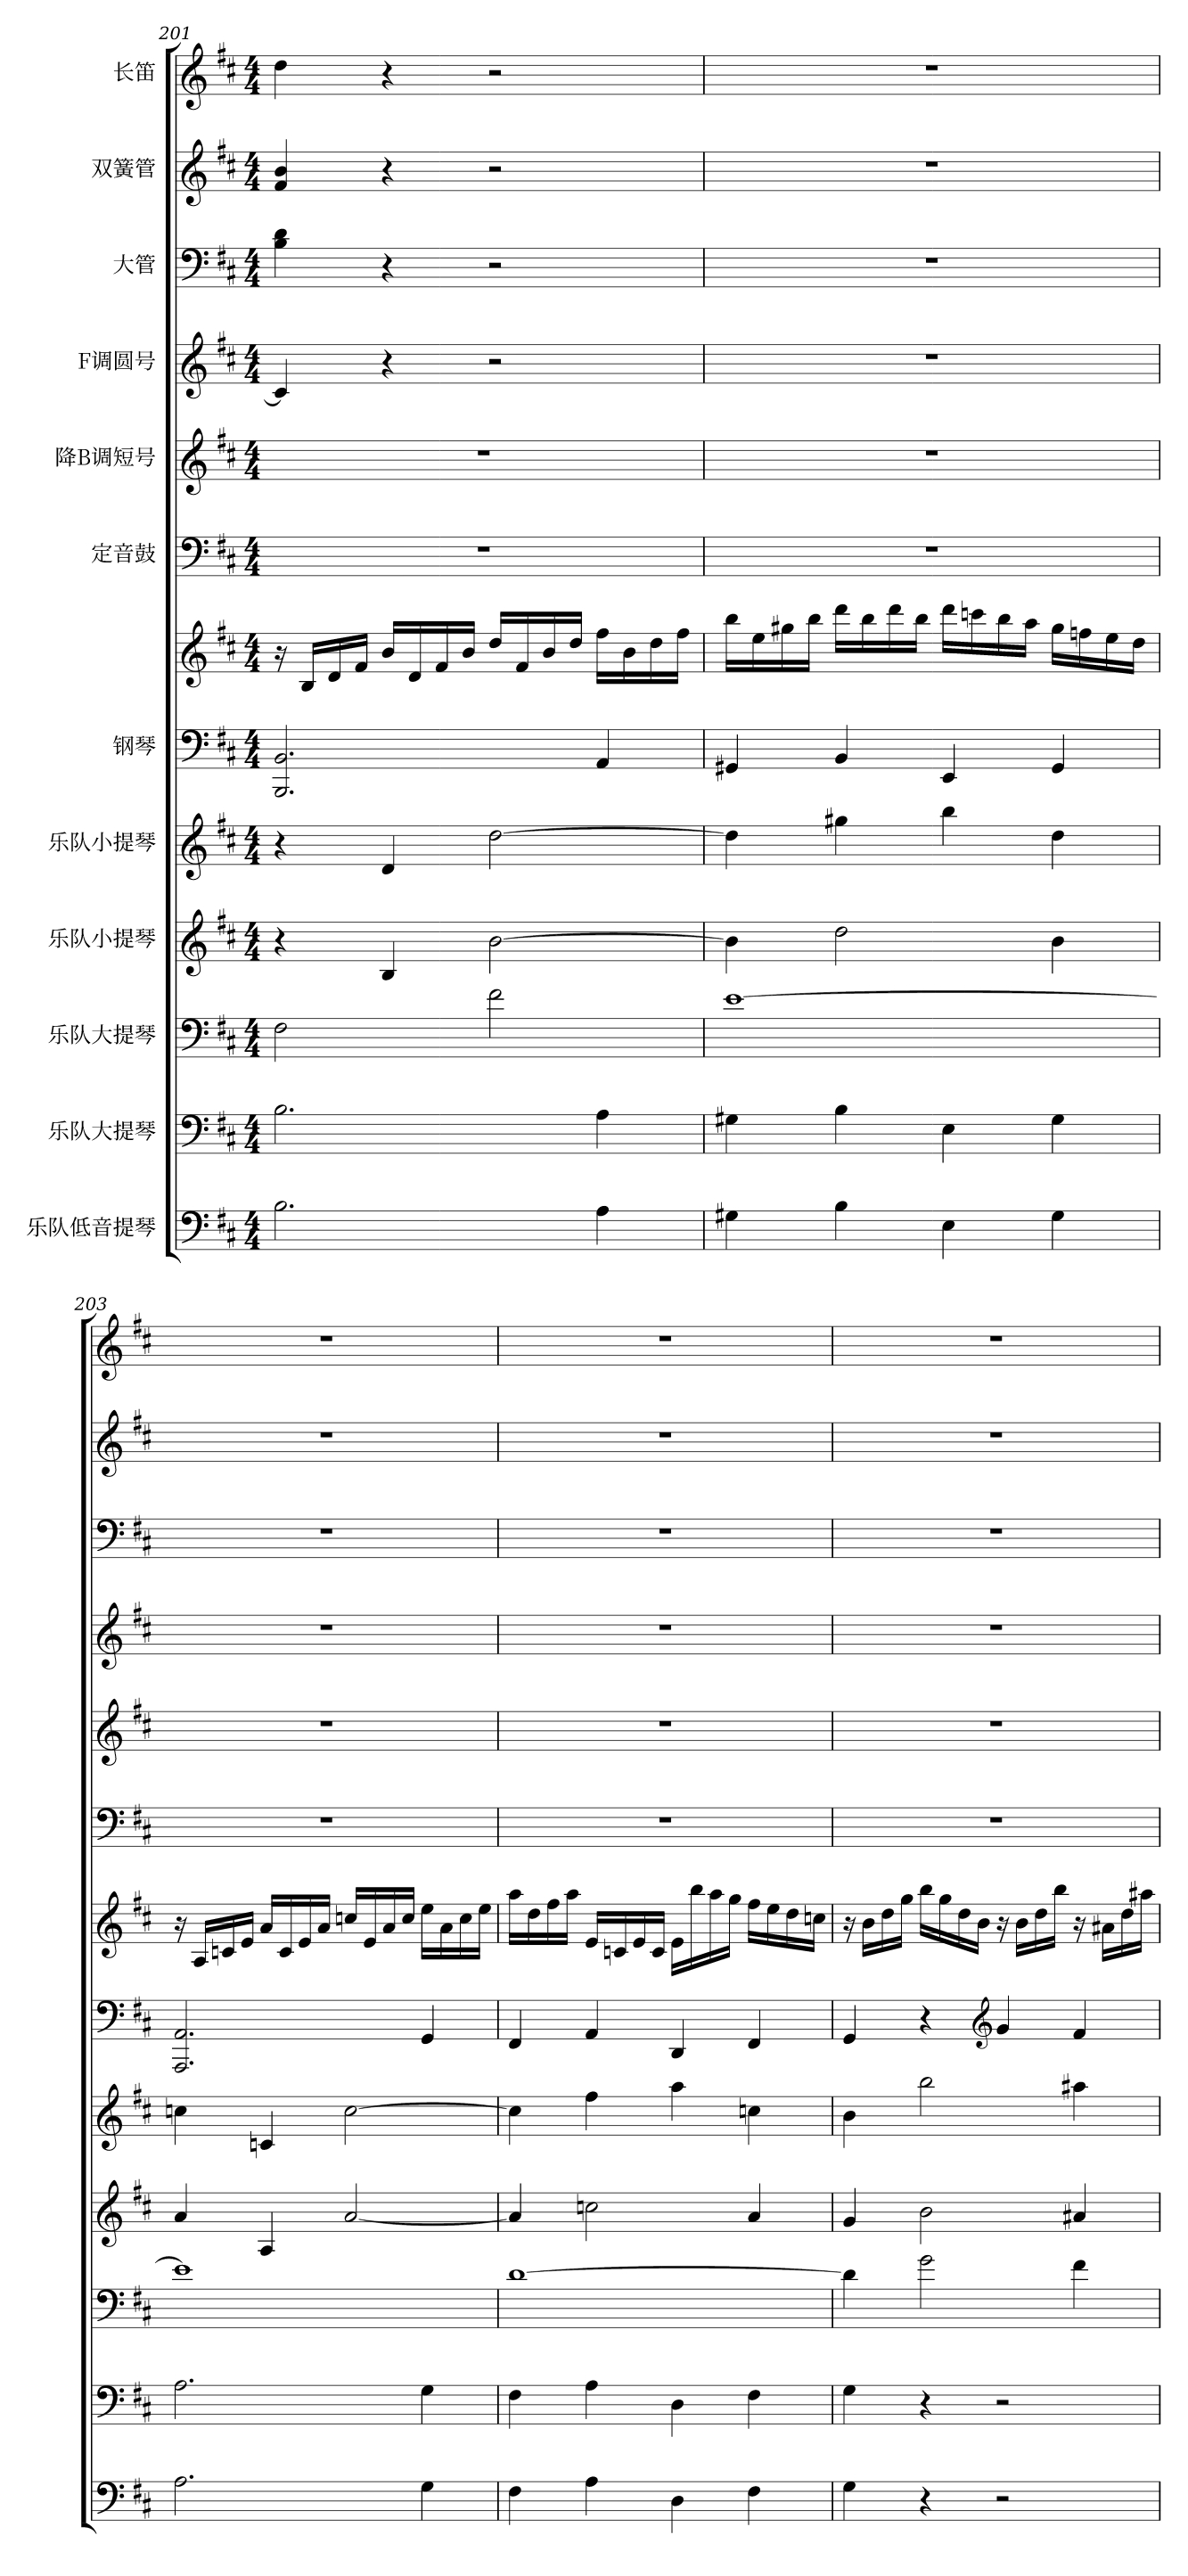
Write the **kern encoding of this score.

**kern	**kern	**kern	**kern	**kern	**kern	**kern	**kern	**kern	**kern	**kern	**kern	**kern
*part12	*part11	*part10	*part9	*part8	*part7	*part7	*part6	*part5	*part4	*part3	*part2	*part1
*staff13	*staff12	*staff11	*staff10	*staff9	*staff8	*staff7	*staff6	*staff5	*staff4	*staff3	*staff2	*staff1
*I"乐队低音提琴	*I"乐队大提琴	*I"乐队大提琴	*I"乐队小提琴	*I"乐队小提琴	*I"钢琴	*	*I"定音鼓	*I"降B调短号	*I"F调圆号	*I"大管	*I"双簧管	*I"长笛
*clefF4	*clefF4	*clefF4	*clefG2	*clefG2	*clefF4	*clefG2	*clefF4	*clefG2	*clefG2	*clefF4	*clefG2	*clefG2
*ITrd7c12	*	*	*	*	*	*	*	*ITrd1c2	*ITrd4c7	*	*	*
*k[f#c#]	*k[f#c#]	*k[f#c#]	*k[f#c#]	*k[f#c#]	*k[f#c#]	*k[f#c#]	*k[f#c#]	*k[]	*k[f#]	*k[f#c#]	*k[f#c#]	*k[f#c#]
*M4/4	*M4/4	*M4/4	*M4/4	*M4/4	*M4/4	*M4/4	*M4/4	*M4/4	*M4/4	*M4/4	*M4/4	*M4/4
=201	=201	=201	=201	=201	=201	=201	=201	=201	=201	=201	=201	=201
2.BB\	2.B\	2F#\	4r	4r	2.BBB/ 2.BB/	16r	1r	1r	4F#/]	4B\ 4d\	4f#/ 4b/	4dd\
.	.	.	.	.	.	16B/LL	.	.	.	.	.	.
.	.	.	.	.	.	16d/	.	.	.	.	.	.
.	.	.	.	.	.	16f#/JJ	.	.	.	.	.	.
.	.	.	4B/	4d/	.	16b/LL	.	.	4r	4r	4r	4r
.	.	.	.	.	.	16d/	.	.	.	.	.	.
.	.	.	.	.	.	16f#/	.	.	.	.	.	.
.	.	.	.	.	.	16b/JJ	.	.	.	.	.	.
.	.	2f#\	[2b\	[2dd\	.	16dd/LL	.	.	2r	2r	2r	2r
.	.	.	.	.	.	16f#/	.	.	.	.	.	.
.	.	.	.	.	.	16b/	.	.	.	.	.	.
.	.	.	.	.	.	16dd/JJ	.	.	.	.	.	.
4AA\	4A\	.	.	.	4AA/	16ff#\LL	.	.	.	.	.	.
.	.	.	.	.	.	16b\	.	.	.	.	.	.
.	.	.	.	.	.	16dd\	.	.	.	.	.	.
.	.	.	.	.	.	16ff#\JJ	.	.	.	.	.	.
!!LO:PB:g=z
=202	=202	=202	=202	=202	=202	=202	=202	=202	=202	=202	=202	=202
4GG#X\	4G#X\	[1e	4b\]	4dd\]	4GG#X/	16bb\LL	1r	1r	1r	1r	1r	1r
.	.	.	.	.	.	16ee\	.	.	.	.	.	.
.	.	.	.	.	.	16gg#X\	.	.	.	.	.	.
.	.	.	.	.	.	16bb\JJ	.	.	.	.	.	.
4BB\	4B\	.	2dd\	4gg#X\	4BB/	16ddd\LL	.	.	.	.	.	.
.	.	.	.	.	.	16bb\	.	.	.	.	.	.
.	.	.	.	.	.	16ddd\	.	.	.	.	.	.
.	.	.	.	.	.	16bb\JJ	.	.	.	.	.	.
4EE\	4E\	.	.	4bb\	4EE/	16ddd\LL	.	.	.	.	.	.
.	.	.	.	.	.	16cccn\	.	.	.	.	.	.
.	.	.	.	.	.	16bb\	.	.	.	.	.	.
.	.	.	.	.	.	16aa\JJ	.	.	.	.	.	.
4GG#\	4G#\	.	4b\	4dd\	4GG#/	16gg#\LL	.	.	.	.	.	.
.	.	.	.	.	.	16ffn\	.	.	.	.	.	.
.	.	.	.	.	.	16ee\	.	.	.	.	.	.
.	.	.	.	.	.	16dd\JJ	.	.	.	.	.	.
=203	=203	=203	=203	=203	=203	=203	=203	=203	=203	=203	=203	=203
2.AA\	2.A\	1e]	4a/	4ccn\	2.AAA/ 2.AA/	16r	1r	1r	1r	1r	1r	1r
.	.	.	.	.	.	16A/LL	.	.	.	.	.	.
.	.	.	.	.	.	16cn/	.	.	.	.	.	.
.	.	.	.	.	.	16e/JJ	.	.	.	.	.	.
.	.	.	4A/	4cn/	.	16a/LL	.	.	.	.	.	.
.	.	.	.	.	.	16c/	.	.	.	.	.	.
.	.	.	.	.	.	16e/	.	.	.	.	.	.
.	.	.	.	.	.	16a/JJ	.	.	.	.	.	.
.	.	.	[2a/	[2cc\	.	16ccn/LL	.	.	.	.	.	.
.	.	.	.	.	.	16e/	.	.	.	.	.	.
.	.	.	.	.	.	16a/	.	.	.	.	.	.
.	.	.	.	.	.	16cc/JJ	.	.	.	.	.	.
4GG\	4G\	.	.	.	4GG/	16ee\LL	.	.	.	.	.	.
.	.	.	.	.	.	16a\	.	.	.	.	.	.
.	.	.	.	.	.	16cc\	.	.	.	.	.	.
.	.	.	.	.	.	16ee\JJ	.	.	.	.	.	.
!!LO:PB:g=z
=204	=204	=204	=204	=204	=204	=204	=204	=204	=204	=204	=204	=204
4FF#\	4F#\	[1d	4a/]	4cc\]	4FF#/	16aa\LL	1r	1r	1r	1r	1r	1r
.	.	.	.	.	.	16dd\	.	.	.	.	.	.
.	.	.	.	.	.	16ff#\	.	.	.	.	.	.
.	.	.	.	.	.	16aa\JJ	.	.	.	.	.	.
4AA\	4A\	.	2ccn\	4ff#\	4AA/	16e/LL	.	.	.	.	.	.
.	.	.	.	.	.	16cn/	.	.	.	.	.	.
.	.	.	.	.	.	16e/	.	.	.	.	.	.
.	.	.	.	.	.	16c/JJ	.	.	.	.	.	.
4DD\	4D\	.	.	4aa\	4DD/	16e\LL	.	.	.	.	.	.
.	.	.	.	.	.	16bb\	.	.	.	.	.	.
.	.	.	.	.	.	16aa\	.	.	.	.	.	.
.	.	.	.	.	.	16gg\JJ	.	.	.	.	.	.
4FF#\	4F#\	.	4a/	4ccn\	4FF#/	16ff#\LL	.	.	.	.	.	.
.	.	.	.	.	.	16ee\	.	.	.	.	.	.
.	.	.	.	.	.	16dd\	.	.	.	.	.	.
.	.	.	.	.	.	16ccn\JJ	.	.	.	.	.	.
=205	=205	=205	=205	=205	=205	=205	=205	=205	=205	=205	=205	=205
4GG\	4G\	4d\]	4g/	4b\	4GG/	16r	1r	1r	1r	1r	1r	1r
.	.	.	.	.	.	16b\LL	.	.	.	.	.	.
.	.	.	.	.	.	16dd\	.	.	.	.	.	.
.	.	.	.	.	.	16gg\JJ	.	.	.	.	.	.
4r	4r	2g\	2b\	2bb\	4r	16bb\LL	.	.	.	.	.	.
.	.	.	.	.	.	16gg\	.	.	.	.	.	.
.	.	.	.	.	.	16dd\	.	.	.	.	.	.
.	.	.	.	.	.	16b\JJ	.	.	.	.	.	.
*	*	*	*	*	*clefG2	*	*	*	*	*	*	*
2r	2r	.	.	.	4g/	16r	.	.	.	.	.	.
.	.	.	.	.	.	16b\LL	.	.	.	.	.	.
.	.	.	.	.	.	16dd\	.	.	.	.	.	.
.	.	.	.	.	.	16bb\JJ	.	.	.	.	.	.
.	.	4f#\	4a#X/	4aa#X\	4f#/	16r	.	.	.	.	.	.
.	.	.	.	.	.	16a#X\LL	.	.	.	.	.	.
.	.	.	.	.	.	16dd\	.	.	.	.	.	.
.	.	.	.	.	.	16aa#X\JJ	.	.	.	.	.	.
=	=	=	=	=	=	=	=	=	=	=	=	=
*-	*-	*-	*-	*-	*-	*-	*-	*-	*-	*-	*-	*-
